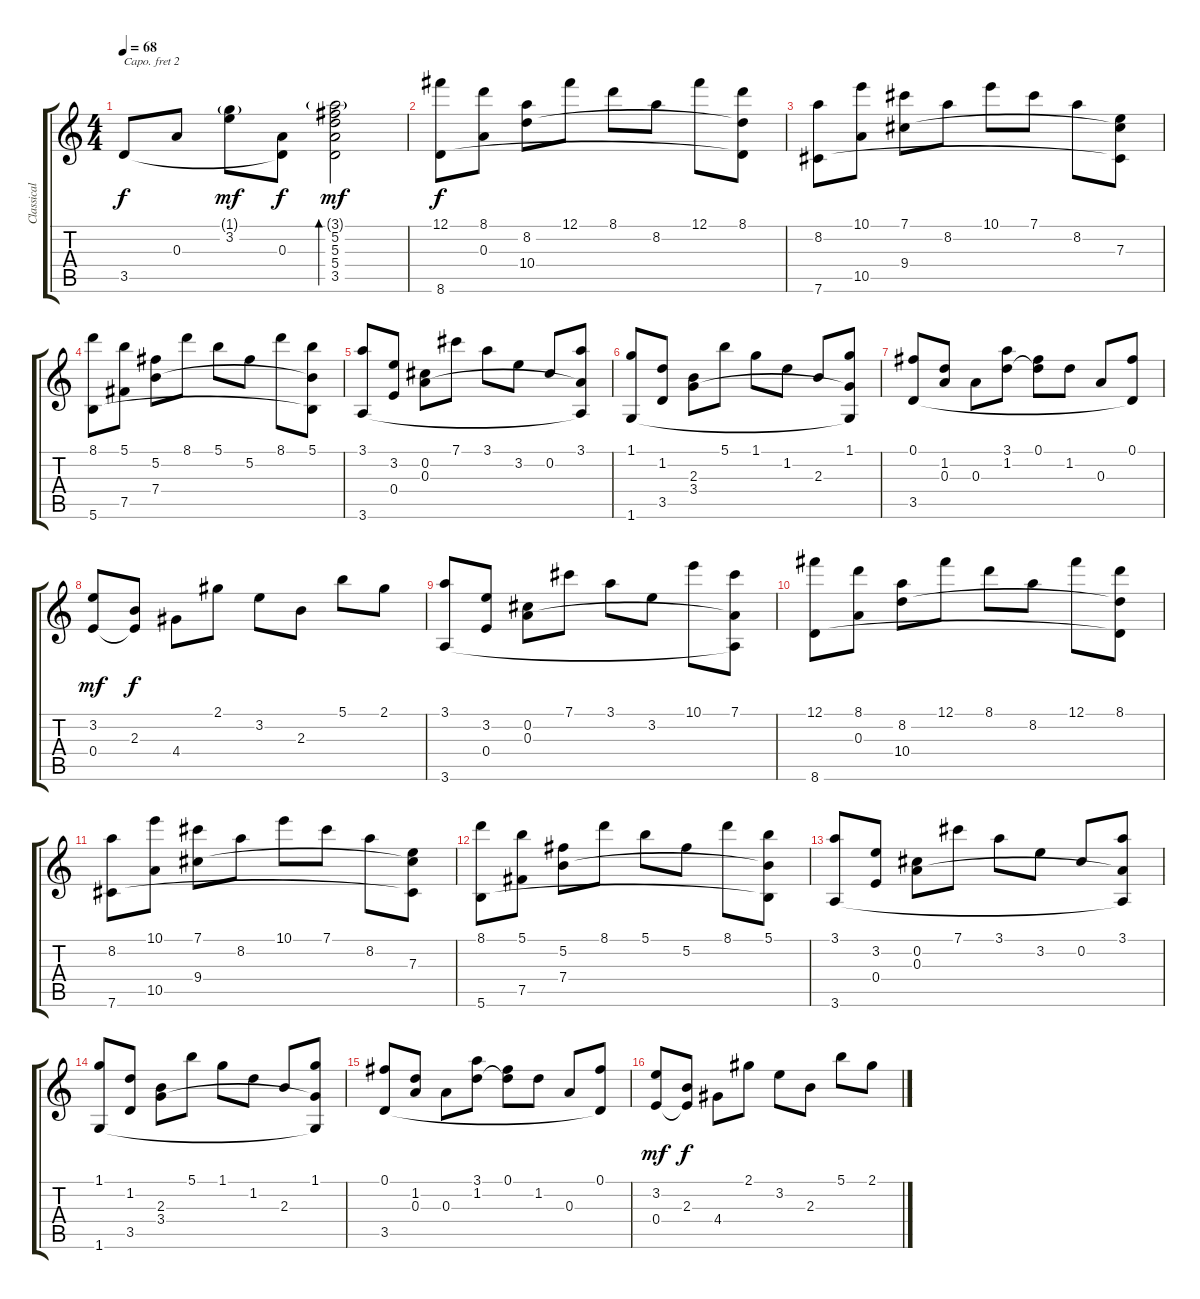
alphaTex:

\track ("Classical Guitar" "Classical ") {instrument acousticguitarnylon}
\staff {score tabs}
\capo 2
\tuning (E4 B3 G3 D3 A2 E2) {hide}
\ts (4 4)
\tempo 68
\clef g2
\ks c
3.5.8{dy f} 0.3.8 (1.1{g} 3.2).8{dy mf} (0.3 3.5{t}).8{dy f} (3.1{g} 5.2 5.3 5.4 3.5).2{bd 120 dy mf} |
(12.1 8.6).8{dy f} (8.1 0.3).8 (8.2 10.4).8 12.1.8 8.1.8 8.2.8 12.1.8 (8.1 10.4{t} 8.6{t}).8 |
(8.2 7.6).8 (10.1 10.5).8 (7.1 9.4).8 8.2.8 10.1.8 7.1.8 8.2.8 (7.3 9.4{t} 7.6{t}).8 |
(8.1 5.6).8 (5.1 7.5).8 (5.2 7.4).8 8.1.8 5.1.8 5.2.8 8.1.8 (5.1 7.4{t} 5.6{t}).8 |
(3.1 3.6).8 (3.2 0.4).8 (0.2 0.3).8 7.1.8 3.1.8 3.2.8 0.2.8 (3.1 0.3{t} 3.6{t}).8 |
(1.1 1.6).8 (1.2 3.5).8 (2.3 3.4).8 5.1.8 1.1.8 1.2.8 2.3.8 (1.1 3.4{t} 1.6{t}).8 |
(0.1 3.5).8 (1.2 0.3).8 0.3.8 (3.1 1.2).8 (0.1 1.2{t}).8 1.2.8 0.3.8 (0.1 3.5{t}).8 |
(3.2 0.4).8{dy mf} (2.3 0.4{t}).8{dy f} 4.4.8 2.1.8 3.2.8 2.3.8 5.1.8 2.1.8 |
(3.1 3.6).8 (3.2 0.4).8 (0.2 0.3).8 7.1.8 3.1.8 3.2.8 10.1.8 (7.1 0.3{t} 3.6{t}).8 |
(12.1 8.6).8 (8.1 0.3).8 (8.2 10.4).8 12.1.8 8.1.8 8.2.8 12.1.8 (8.1 10.4{t} 8.6{t}).8 |
(8.2 7.6).8 (10.1 10.5).8 (7.1 9.4).8 8.2.8 10.1.8 7.1.8 8.2.8 (7.3 9.4{t} 7.6{t}).8 |
(8.1 5.6).8 (5.1 7.5).8 (5.2 7.4).8 8.1.8 5.1.8 5.2.8 8.1.8 (5.1 7.4{t} 5.6{t}).8 |
(3.1 3.6).8 (3.2 0.4).8 (0.2 0.3).8 7.1.8 3.1.8 3.2.8 0.2.8 (3.1 0.3{t} 3.6{t}).8 |
(1.1 1.6).8 (1.2 3.5).8 (2.3 3.4).8 5.1.8 1.1.8 1.2.8 2.3.8 (1.1 3.4{t} 1.6{t}).8 |
(0.1 3.5).8 (1.2 0.3).8 0.3.8 (3.1 1.2).8 (0.1 1.2{t}).8 1.2.8 0.3.8 (0.1 3.5{t}).8 |
(3.2 0.4).8{dy mf} (2.3 0.4{t}).8{dy f} 4.4.8 2.1.8 3.2.8 2.3.8 5.1.8 2.1.8
